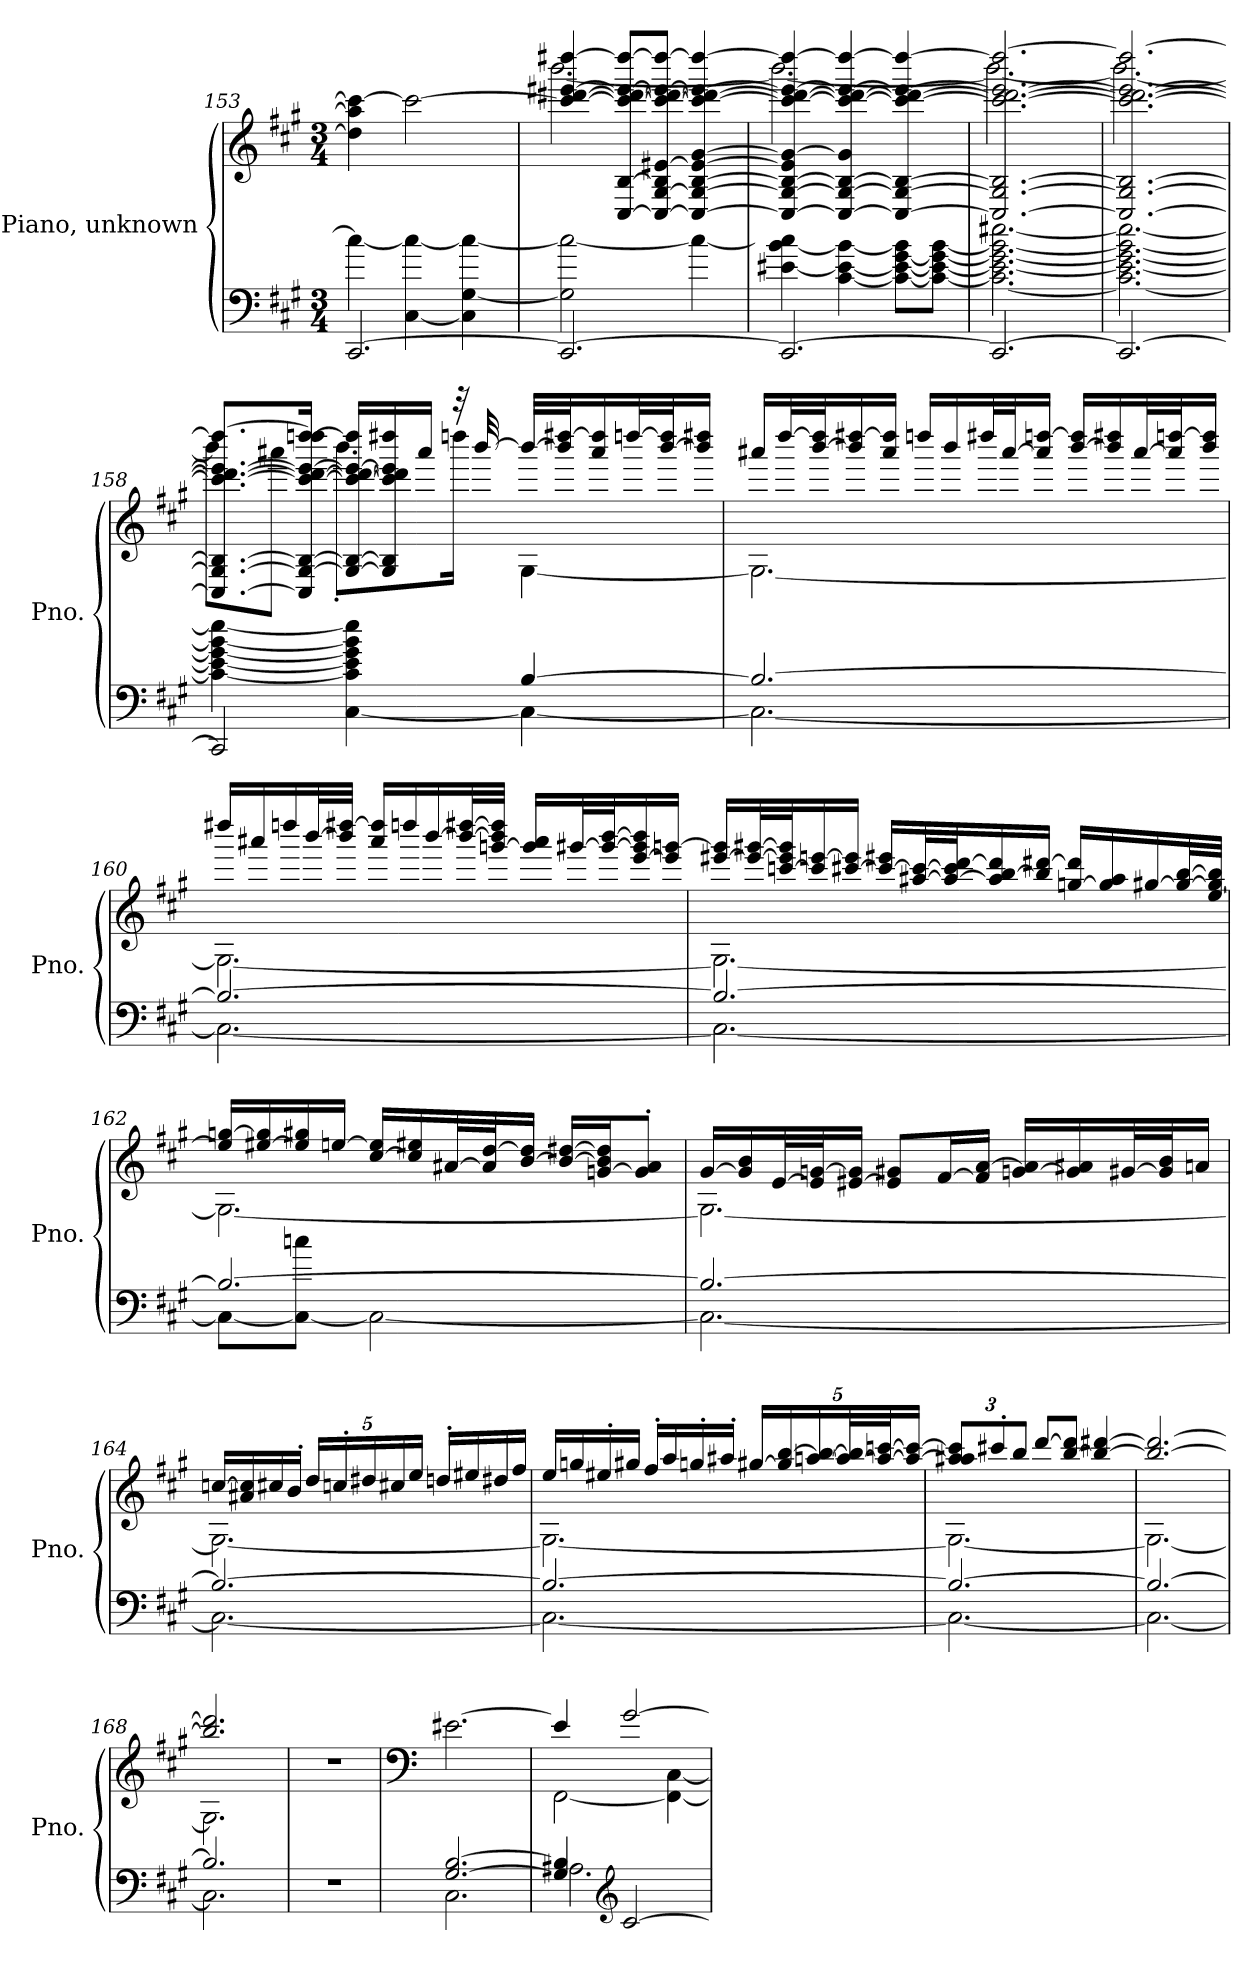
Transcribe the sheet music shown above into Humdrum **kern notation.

**kern	**kern
*part1	*part1
*staff2	*staff1
*I"Piano, unknown	*
*I'Pno.	*
*clefF4	*clefG2
*k[f#c#g#]	*k[f#c#g#]
*M3/4	*M3/4
=153	=153
*^	*
[2.CC#/	4cc#\_	4dd#\] 4aa#\] 4ccc#\_
.	[4C#\ 4cc#\_	2ccc#\_
.	4C#\] [4G#\ 4cc#\_	.
!!LO:LB:g=z
=154	=154	=154
*	*	*^
2.CC#/_	2G#\] 2cc#\_	4ccc#/_ [4ddd#X/ [4eee#X/ [4dddd#X/	[2.bbb\
.	.	[8C#/ [8B/ 8ccc#/_ 8ddd#/_ 8eee#/_ 8dddd#/_L	.
.	.	8C#/_ [8G#/ 8B/] [8e#X/ 8ccc#/_ 8ddd#/_ 8eee#/_ 8dddd#/_J	.
.	4cc#\_	4C#/_ 4G#/_ [4B/ 4e#/_ [4g#/ 4ccc#/_ 4ddd#/_ 4eee#/_ 4dddd#/_	.
=155	=155	=155	=155
2.CC#/_	[4e#X\ [4b\ 4cc#\]	4C#/_ 4G#/_ 4B/_ 4e#/] 4g#/_ 4ccc#/_ 4ddd#/_ 4eee#/_ 4dddd#/_	2.bbb\_
.	[4c#\ 4e#\_ 4b\_	4C#/_ 4G#/_ 4B/_ 4g#/] 4ccc#/_ 4ddd#/_ 4eee#/_ 4dddd#/_	.
.	8c#\_ 8e#\_ [8g#\ 8b\]L	4C#/_ 4G#/_ 4B/_ 4ccc#/_ 4ddd#/_ 4eee#/_ 4dddd#/_	.
.	8c#\_ 8e#\_ 8g#\_ [8b\J	.	.
=156	=156	=156	=156
2.CC#/_	2.c#\_ 2.e#\_ 2.g#\_ 2.b\_ [2.ee#X\	2.C#/_ 2.G#/_ 2.B/_ 2.ccc#/_ 2.ddd#/_ 2.eee#/_ 2.dddd#/_	2.bbb\_
=157	=157	=157	=157
2.CC#/_	2.c#\_ 2.e#\_ 2.g#\_ 2.b\_ 2.ee#\_	2.C#/_ 2.G#/_ 2.B/_ 2.ccc#/_ 2.ddd#/_ 2.eee#/_ 2.dddd#/_	2.bbb\_
!!LO:LB:g=z	!!
=158	=158	=158	=158
2CC#/]	4c#\_ 4e#\_ 4g#\_ 4b\_ 4ee#\_	8.C#/_ 8.G#/_ 8.B/_ 8.ccc#/_ 8.ddd#/_ 8.eee#/_ 8.dddd#/_L	8bbb\L]
.	.	.	8aaa#X\J
.	.	16C#/] 16G#/_ 16B/_ 16ccc#/_ 16ddd#/_ 16eee#/_ [16ddddn/ 16dddd#/]Jk	.
.	[4C#\ 4c#\] 4e#\] 4g#\] 4b\] 4ee#\]	16G#/_ 16B/_ 16ccc#/_ 16ddd#/_ 16eee#/_ 16dddd/]LL	8.bbb'\L
.	.	16G#/] 16B/] 16ccc#/] 16ddd#/] 16eee#/] 16dddd#X/	.
.	.	16aaa#/JJ	.
.	.	32r	16ddddn\Jk
.	.	[32bbb/	.
[4B/	4C#\_	32bbb/LLL_	[4G#\
.	.	32bbb/] [32dddd#X/J	.
.	.	16aaa#/ 16dddd#/]	.
.	.	[32ddddn/L	.
.	.	[32bbb/ 32dddd/]J	.
.	.	16bbb/] 16dddd#X/JJ	.
!!LO:LB:g=z	!!
=159	=159	=159	=159
2.B/_	2.C#\_	16aaa#X/LL	2.G#\_
.	.	[32dddd/L	.
.	.	[32bbb/ 32dddd/]J	.
.	.	16bbb/] [16dddd#X/	.
.	.	16aaa#/ 16dddd#/]JJ	.
.	.	16ddddn/LL	.
.	.	16bbb/	.
.	.	32dddd#X/L	.
.	.	[32aaa#/J	.
.	.	16aaa#/] [16ddddn/JJ	.
.	.	[16bbb/ 16dddd/]LL	.
.	.	16bbb/] 16dddd#X/	.
.	.	[32aaa#/L	.
.	.	32aaa#/] [32ddddn/J	.
.	.	16bbb/ 16dddd/]JJ	.
!!LO:PB:g=z	!!
=160	=160	=160	=160
2.B/_	2.C#\_	16dddd#X/LL	2.G#\_
.	.	16aaa#X/	.
.	.	16ddddn/	.
.	.	[32bbb/L	.
.	.	32bbb/] [32dddd#X/JJJ	.
.	.	16aaa#/ 16dddd#/]LL	.
.	.	16ddddn/	.
.	.	[16bbb/	.
.	.	32bbb/_ [32dddd#X/L	.
.	.	[32gggn/ 32bbb/] 32dddd#/]JJJ	.
.	.	16ggg/] 16aaa#/LL	.
.	.	[32ggg#X/L	.
.	.	32ggg#/_ [32bbb/J	.
.	.	[16eee/ 16ggg#/] 16bbb/]	.
.	.	16eee/] [16gggn/JJ	.
!!LO:LB:g=z	!!
=161	=161	=161	=161
2.B/_	2.C#\_	[16eee#X/ 16ggg/]LL	2.G#\_
.	.	32eee#/_ [32ggg#X/L	.
.	.	[32cccn/ 32eee#/] 32ggg#/]J	.
.	.	16ccc/] [16eeen/	.
.	.	[16ccc#X/ 16eee/]JJ	.
.	.	16ccc#/_ 16eee#X/LL	.
.	.	[32aa#X/ 32ccc#/_L	.
.	.	32aa#/_ 32ccc#/] [32ddd/J	.
.	.	16aa#/] [16bb/ 16ddd/]	.
.	.	16bb/] [16ddd#X/JJ	.
.	.	[16ggn/ 16ddd#/]LL	.
.	.	16gg/] 16aa#/	.
.	.	[16gg#X/	.
.	.	32gg#/_ [32bb/L	.
.	.	[32ee/ 32gg#/] 32bb/]JJJ	.
!!LO:LB:g=z	!!
=162	=162	=162	=162
2.B/_	8C#\L_	16ee/] [16ggn/LL	2.G#\_
.	.	[16ee#X/ 16gg/]	.
.	8C#\_ 8ccn\J	16ee#/] 16gg#X/	.
.	.	[16een/JJ	.
.	2C#\_	[16cc#/ 16ee/]LL	.
.	.	16cc#/] 16ee#X/	.
.	.	[32a#X/L	.
.	.	32a#/] [32dd/J	.
.	.	[16b/ 16dd/]JJ	.
.	.	16b/_ [16dd#X/LL	.
.	.	[16gn/ 16b/] 16dd#/]J	.
.	.	8g/]' 8a#/'J	.
=163	=163	=163	=163
2.B/_	2.C#\_	[16g#/LL	2.G#\_
.	.	16g#/] 16b/	.
.	.	[32e/L	.
.	.	32e/] [32gn/J	.
.	.	[16e#X/ 16g/]JJ	.
.	.	8e#/] 8g#X/L	.
.	.	[16f#/L	.
.	.	16f#/] [16a/JJ	.
.	.	[16gn/ 16a/]LL	.
.	.	16g/] 16a#X/	.
.	.	[32g#X/L	.
.	.	32g#/] 32b/J	.
.	.	16an/JJ	.
!!LO:LB:g=z	!!
=164	=164	=164	=164
2.B/_	2.C#\_	[16ccn/LL	2.G#\_
.	.	16a#X/ 16cc/]	.
.	.	16cc#X/	.
.	.	16b'/JJ	.
*	*	*Xbrackettup	*
.	.	20dd/LL	.
.	.	20ccn'/	.
.	.	20dd#X/	.
.	.	20cc#X/	.
.	.	20ee/JJ	.
.	.	16ddn'/LL	.
.	.	16ee#X/	.
.	.	16dd#X/	.
.	.	16ff#/JJ	.
=165	=165	=165	=165
2.B/_	2.C#\_	16ee/LL	2.G#\_
.	.	16ggn/	.
.	.	16ee#X'/	.
.	.	16gg#X/JJ	.
.	.	16ff#'/LL	.
.	.	16aa/	.
.	.	16ggn'/	.
.	.	16aa#X'/JJ	.
.	.	[20gg#X/LL	.
.	.	20gg#/] [20bb/	.
.	.	[20aan/ 20bb/_	.
.	.	40aa/_ 40bb/]L	.
.	.	40aa/_ [40cccn/J	.
.	.	20aa/_ 20ccc/_JJ	.
!!LO:LB:g=z	!!
=166	=166	=166	=166
2.B/_	2.C#\_	12aa/] 12aa#X/ 12ccc/]L	2.G#\_
.	.	12ccc#X'/	.
.	.	12bb/J	.
.	.	[8ddd/L	.
.	.	[8bb/ 8ddd/]J	.
.	.	4bb/_ [4ddd#X/	.
=167	=167	=167	=167
2.B/_	2.C#\_	2.bb/_ 2.ddd#/_	2.G#\_
=168	=168	=168	=168
2.B/]	2.C#\]	2.bb/] 2.ddd#/]	2.G#\]
*v	*v	*	*
*	*v	*v
=169	=169
2.r	2.r
=170	=170
*	*clefF4
*^	*
[2.G#/ [2.B/	2.C#\	[2.e#X\
=171	=171	=171
*	*	*^
4G#/] 4B/]	2.A#X\	4e#/]	[2FF#\
*clefG2	*	*	*
[2c#/	.	[2g#/	.
.	.	.	4FF#\_ [4C#\
*v	*v	*	*
*	*v	*v
=	=
*-	*-
